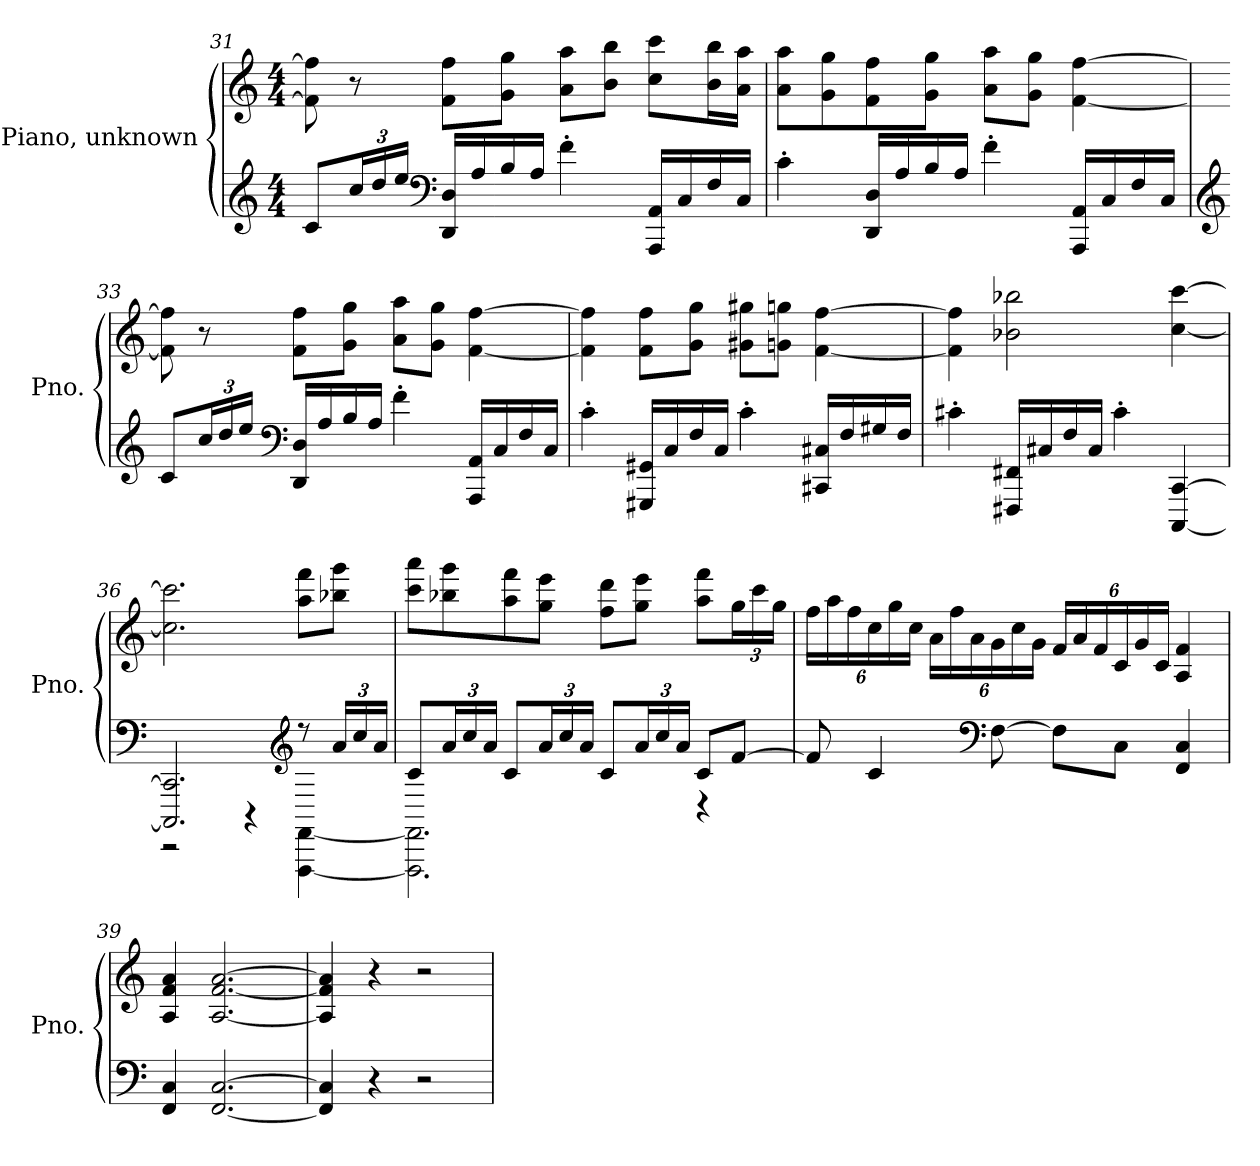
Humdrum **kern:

**kern	**kern
*part1	*part1
*staff2	*staff1
*I"Piano, unknown	*
*I'Pno.	*
*clefG2	*clefG2
*k[]	*k[]
*M4/4	*M4/4
=31	=31
8c/L	8f\] 8ff\]
*Xbrackettup	*
24cc/L	8r
24dd/	.
24ee/JJ	.
*clefF4	*
16DD/ 16D/LL	8f\ 8ff\L
16A/	.
16B/	8g\ 8gg\J
16A/JJ	.
4f'\	8a\ 8aa\L
.	8b\ 8bb\J
16AAA/ 16AA/LL	8cc\ 8ccc\L
16C/	.
16F/	16b\ 16bb\L
16C/JJ	16a\ 16aa\JJ
=32	=32
4c'\	8a\ 8aa\L
.	8g\ 8gg\
16DD/ 16D/LL	8f\ 8ff\
16A/	.
16B/	8g\ 8gg\J
16A/JJ	.
4f'\	8a\ 8aa\L
.	8g\ 8gg\J
16AAA/ 16AA/LL	[4f\ [4ff\
16C/	.
16F/	.
16C/JJ	.
!!LO:LB:g=z
=33	=33
*clefG2	*
8c/L	8f\] 8ff\]
24cc/L	8r
24dd/	.
24ee/JJ	.
*clefF4	*
16DD/ 16D/LL	8f\ 8ff\L
16A/	.
16B/	8g\ 8gg\J
16A/JJ	.
4f'\	8a\ 8aa\L
.	8g\ 8gg\J
16AAA/ 16AA/LL	[4f\ [4ff\
16C/	.
16F/	.
16C/JJ	.
=34	=34
4c'\	4f\] 4ff\]
16GGG#X/ 16GG#X/LL	8f\ 8ff\L
16C/	.
16F/	8g\ 8gg\J
16C/JJ	.
4c'\	8g#X\ 8gg#X\L
.	8gn\ 8ggn\J
16CC#X/ 16C#X/LL	[4f\ [4ff\
16F/	.
16G#X/	.
16F/JJ	.
=35	=35
4c#X'\	4f\] 4ff\]
16FFF#X/ 16FF#X/LL	2b-X\ 2bb-X\
16C#X/	.
16F/	.
16C#/JJ	.
4c#'\	.
[4CCC/ [4CC/	[4cc\ [4ccc\
!!LO:LB:g=z
=36	=36
*^	*
2.CCC/] 2.CC/]	2r	2.cc\] 2.ccc\]
.	4r	.
*clefG2	*	*
8r	[4FFF\ [4FF\	8aa\ 8fff\L
24a/LL	.	8bb-X\ 8ggg\J
24cc/	.	.
24a/JJ	.	.
=37	=37	=37
8c/L	2.FFF\] 2.FF\]	8ccc\ 8aaa\L
24a/L	.	8bb-X\ 8ggg\
24cc/	.	.
24a/JJ	.	.
8c/L	.	8aa\ 8fff\
24a/L	.	8gg\ 8eee\J
24cc/	.	.
24a/JJ	.	.
8c/L	.	8ff\ 8ddd\L
24a/L	.	8gg\ 8eee\J
24cc/	.	.
24a/JJ	.	.
8c/L	4r	8aa\ 8fff\L
*	*	*Xbrackettup
[8f/J	.	24gg\L
.	.	24ccc\
.	.	24gg\JJ
*v	*v	*
=38	=38
8f/]	24ff\LL
.	24aa\
.	24ff\
4c/	24cc\
.	24gg\
.	24cc\JJ
.	24a\LL
.	24ff\
.	24a\
*clefF4	*
[8F\	24g\
.	24cc\
.	24g\JJ
8F\L]	24f/LL
.	24a/
.	24f/
8C\J	24c/
.	24g/
.	24c/JJ
4FF/ 4C/	4A/ 4f/
!!LO:LB:g=z
=39	=39
4FF/ 4C/	4A/ 4f/ 4a/
[2.FF/ [2.C/	[2.A/ [2.f/ [2.a/
=40	=40
4FF/] 4C/]	4A/] 4f/] 4a/]
4r	4r
2r	2r
=	=
*-	*-
